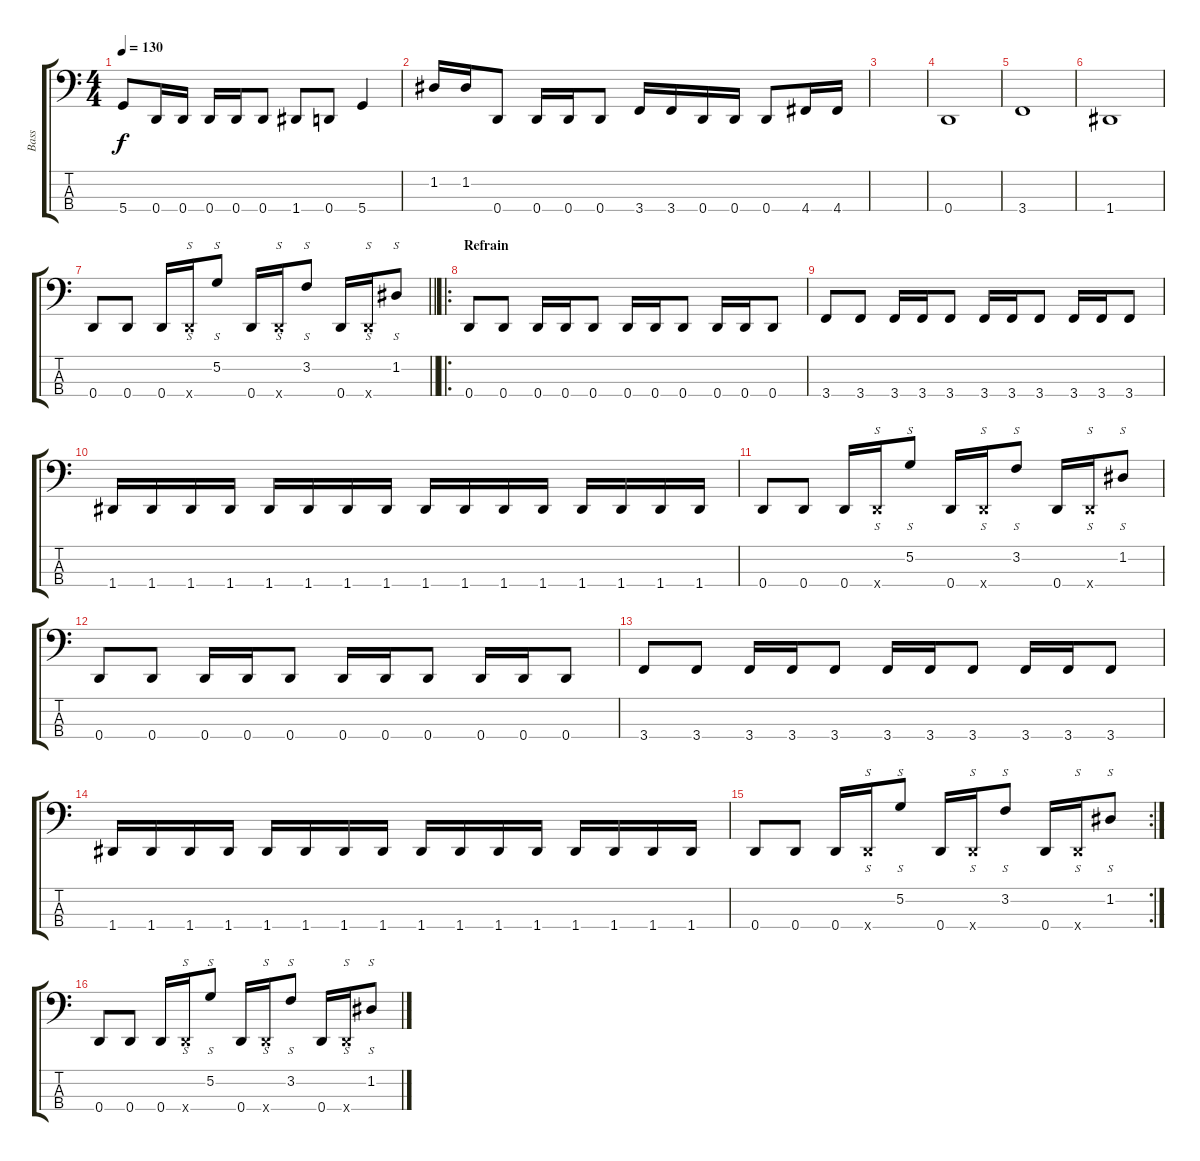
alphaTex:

\track ("Bass" "Bass") {instrument electricbassfinger}
\staff {score tabs}
\tuning (G2 D2 A1 D1) {hide}
\ts (4 4)
\tempo 130
\clef f4
\ks c
5.4.8{dy f} 0.4.16 0.4.16 0.4.16 0.4.16 0.4.8 1.4.8 0.4.8 5.4.4 |
1.2.16 1.2.16 0.4.8 0.4.16 0.4.16 0.4.8 3.4.16 3.4.16 0.4.16 0.4.16 0.4.8 4.4.16 4.4.16 |
|
0.4.1 |
3.4.1 |
1.4.1 |
\barLineRight lightlight
0.4.8 0.4.8 0.4.16 0.4{x}.16{s instrument slapbass1} 5.2.8{s} 0.4.16 0.4{x}.16{s} 3.2.8{s} 0.4.16 0.4{x}.16{s} 1.2.8{s} |
\ro
\section ("" "Refrain")
0.4.8{instrument electricbassfinger} 0.4.8 0.4.16 0.4.16 0.4.8 0.4.16 0.4.16 0.4.8 0.4.16 0.4.16 0.4.8 |
3.4.8 3.4.8 3.4.16 3.4.16 3.4.8 3.4.16 3.4.16 3.4.8 3.4.16 3.4.16 3.4.8 |
1.4.16 1.4.16 1.4.16 1.4.16 1.4.16 1.4.16 1.4.16 1.4.16 1.4.16 1.4.16 1.4.16 1.4.16 1.4.16 1.4.16 1.4.16 1.4.16 |
0.4.8 0.4.8 0.4.16 0.4{x}.16{s instrument slapbass1} 5.2.8{s} 0.4.16 0.4{x}.16{s} 3.2.8{s} 0.4.16 0.4{x}.16{s} 1.2.8{s} |
0.4.8{instrument electricbassfinger} 0.4.8 0.4.16 0.4.16 0.4.8 0.4.16 0.4.16 0.4.8 0.4.16 0.4.16 0.4.8 |
3.4.8 3.4.8 3.4.16 3.4.16 3.4.8 3.4.16 3.4.16 3.4.8 3.4.16 3.4.16 3.4.8 |
1.4.16 1.4.16 1.4.16 1.4.16 1.4.16 1.4.16 1.4.16 1.4.16 1.4.16 1.4.16 1.4.16 1.4.16 1.4.16 1.4.16 1.4.16 1.4.16 |
\rc 2
0.4.8 0.4.8 0.4.16 0.4{x}.16{s instrument slapbass1} 5.2.8{s} 0.4.16 0.4{x}.16{s} 3.2.8{s} 0.4.16 0.4{x}.16{s} 1.2.8{s} |
0.4.8 0.4.8 0.4.16 0.4{x}.16{s instrument slapbass1} 5.2.8{s} 0.4.16 0.4{x}.16{s} 3.2.8{s} 0.4.16 0.4{x}.16{s} 1.2.8{s}
